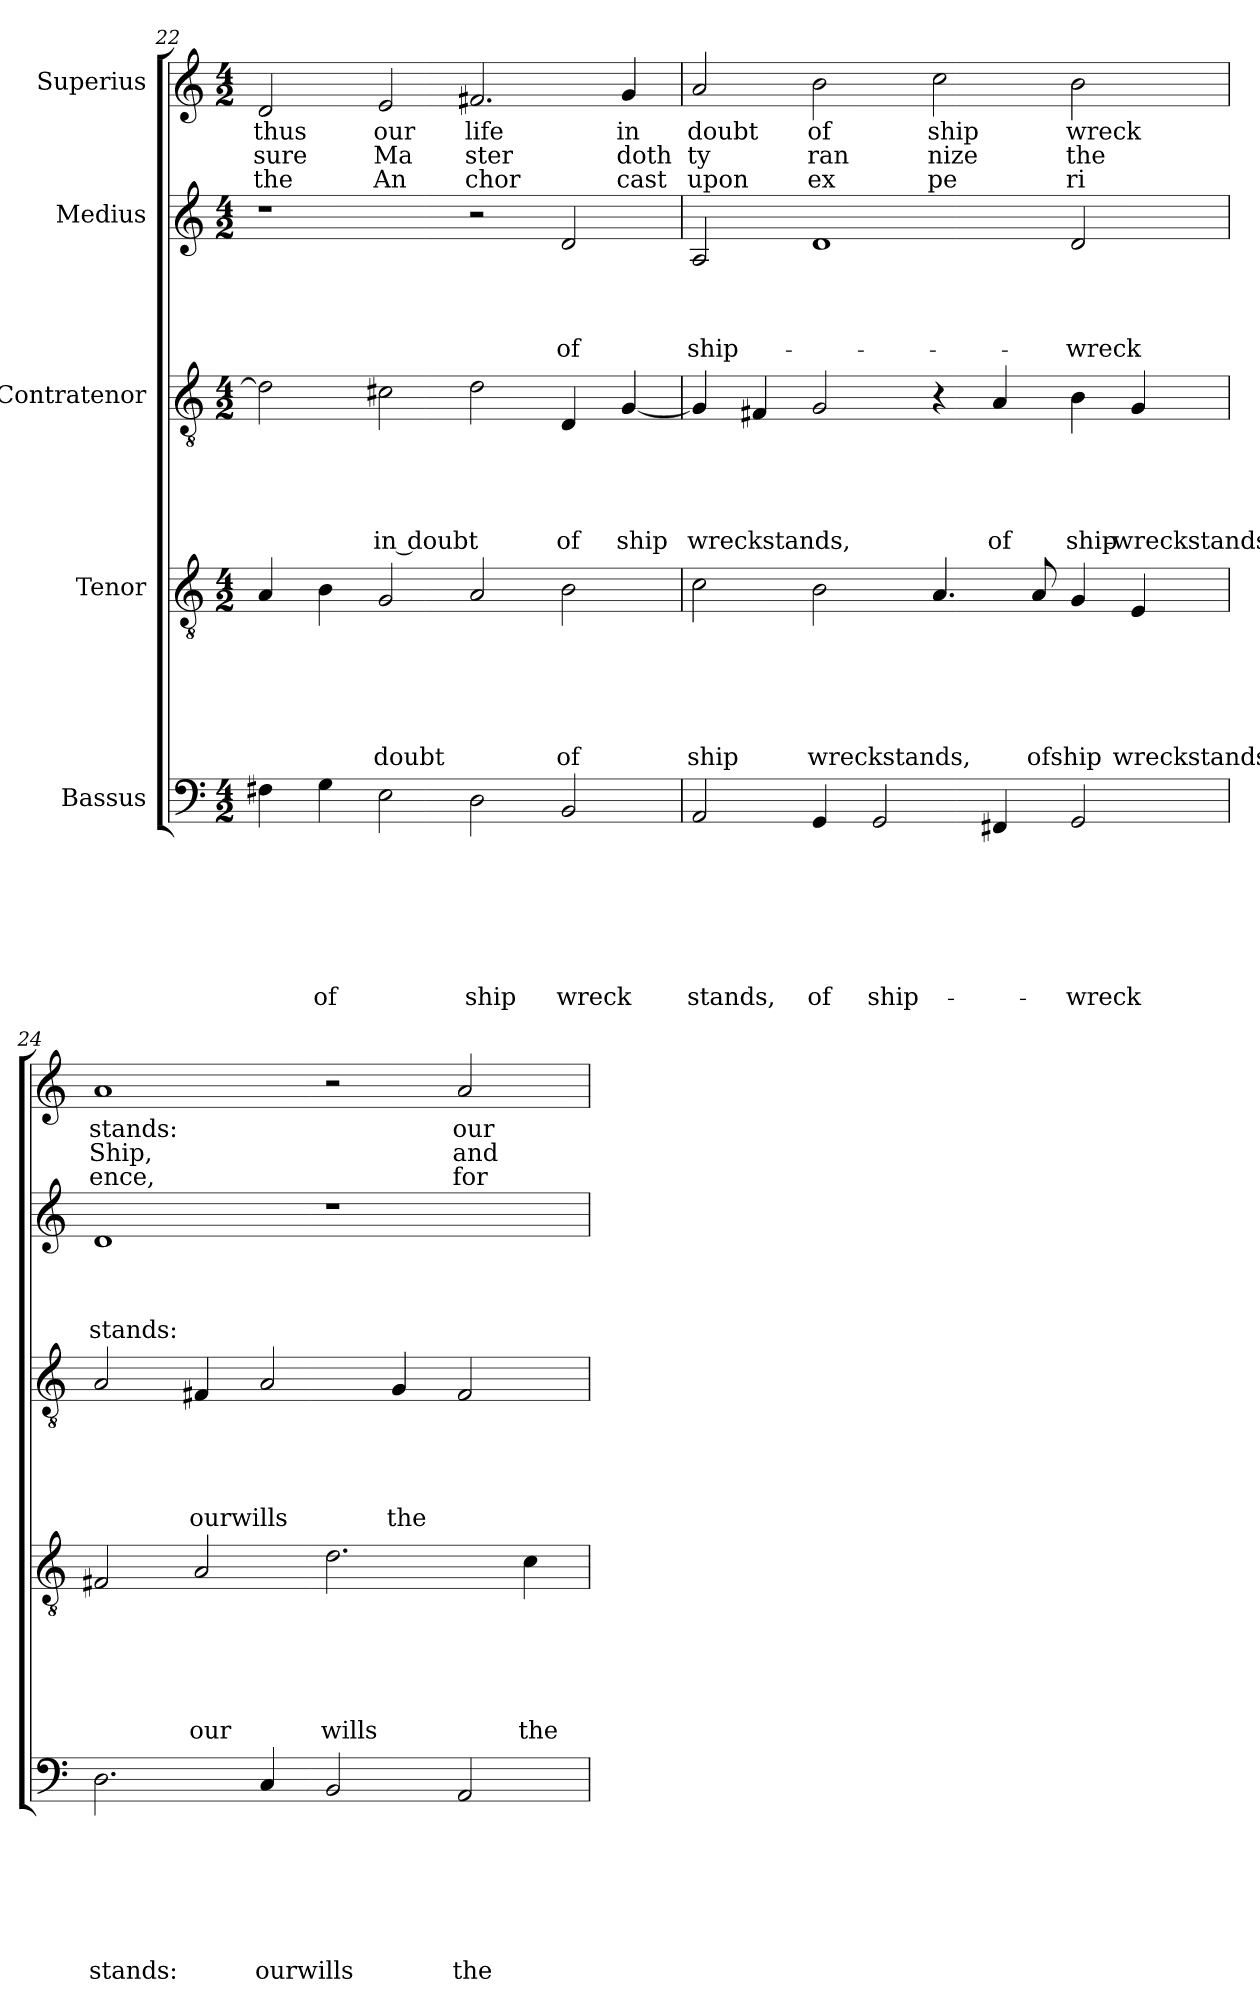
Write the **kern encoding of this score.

**kern	**text	**text	**text	**text	**text	**text	**text	**kern	**text	**text	**text	**text	**text	**text	**kern	**text	**text	**text	**text	**text	**kern	**text	**text	**text	**text	**kern	**text	**text	**text
*part5	*part5	*part5	*part5	*part5	*part5	*part5	*part5	*part4	*part4	*part4	*part4	*part4	*part4	*part4	*part3	*part3	*part3	*part3	*part3	*part3	*part2	*part2	*part2	*part2	*part2	*part1	*part1	*part1	*part1
*staff5	*staff5	*staff5	*staff5	*staff5	*staff5	*staff5	*staff5	*staff4	*staff4	*staff4	*staff4	*staff4	*staff4	*staff4	*staff3	*staff3	*staff3	*staff3	*staff3	*staff3	*staff2	*staff2	*staff2	*staff2	*staff2	*staff1	*staff1	*staff1	*staff1
*I"Bassus	*	*	*	*	*	*	*	*I"Tenor	*	*	*	*	*	*	*I"Contratenor	*	*	*	*	*	*I"Medius	*	*	*	*	*I"Superius	*	*	*
*clefF4	*	*	*	*	*	*	*	*clefGv2	*	*	*	*	*	*	*clefGv2	*	*	*	*	*	*clefG2	*	*	*	*	*clefG2	*	*	*
*k[]	*	*	*	*	*	*	*	*k[]	*	*	*	*	*	*	*k[]	*	*	*	*	*	*k[]	*	*	*	*	*k[]	*	*	*
*C:	*	*	*	*	*	*	*	*C:	*	*	*	*	*	*	*C:	*	*	*	*	*	*C:	*	*	*	*	*C:	*	*	*
*M4/2	*	*	*	*	*	*	*	*M4/2	*	*	*	*	*	*	*M4/2	*	*	*	*	*	*M4/2	*	*	*	*	*M4/2	*	*	*
=22	=22	=22	=22	=22	=22	=22	=22	=22	=22	=22	=22	=22	=22	=22	=22	=22	=22	=22	=22	=22	=22	=22	=22	=22	=22	=22	=22	=22	=22
!	!	!	!	!	!	!	!	!	!	!	!	!	!	!	!	!	!	!	!	!	!	!	!	!	!	!	!LO:LY:b	!LO:LY:b	!LO:LY:b
4F#X\	.	.	.	.	.	.	.	4A/	.	.	.	.	.	.	2d\]	.	.	.	.	.	1r	.	.	.	.	2d/	thus	sure	the
!	!	!	!	!	!	!	!LO:LY:b	!	!	!	!	!	!	!	!	!	!	!	!	!	!	!	!	!	!	!	!	!	!
4G\	.	.	.	.	.	.	of	4B\	.	.	.	.	.	.	.	.	.	.	.	.	.	.	.	.	.	.	.	.	.
!	!	!	!	!	!	!	!	!	!	!	!	!	!	!LO:LY:b	!	!	!	!	!	!LO:LY:b	!	!	!	!	!	!	!LO:LY:b	!LO:LY:b	!LO:LY:b
2E\	.	.	.	.	.	.	.	2G/	.	.	.	.	.	doubt	2c#X\	.	.	.	.	in doubt	.	.	.	.	.	2e/	our	Ma	An
!	!	!	!	!	!	!	!LO:LY:b	!	!	!	!	!	!	!	!	!	!	!	!	!	!	!	!	!	!	!	!LO:LY:b	!LO:LY:b	!LO:LY:b
2D\	.	.	.	.	.	.	ship	2A/	.	.	.	.	.	.	2d\	.	.	.	.	.	2r	.	.	.	.	2.f#X/	life	ster	chor
!	!	!	!	!	!	!	!LO:LY:b	!	!	!	!	!	!	!LO:LY:b	!	!	!	!	!	!LO:LY:b	!	!	!	!	!LO:LY:b	!	!	!	!
2BB/	.	.	.	.	.	.	wreck	2B\	.	.	.	.	.	of	4D/	.	.	.	.	of	2d/	.	.	.	of	.	.	.	.
!	!	!	!	!	!	!	!	!	!	!	!	!	!	!	!	!	!	!	!	!LO:LY:b	!	!	!	!	!	!	!LO:LY:b	!LO:LY:b	!LO:LY:b
.	.	.	.	.	.	.	.	.	.	.	.	.	.	.	[<4G/	.	.	.	.	ship	.	.	.	.	.	4g/	in	doth	cast
!!LO:LB:g=z
=23	=23	=23	=23	=23	=23	=23	=23	=23	=23	=23	=23	=23	=23	=23	=23	=23	=23	=23	=23	=23	=23	=23	=23	=23	=23	=23	=23	=23	=23
!	!	!	!	!	!	!	!LO:LY:b	!	!	!	!	!	!	!LO:LY:b	!	!	!	!	!	!LO:LY:b	!	!	!	!	!LO:LY:b	!	!LO:LY:b	!LO:LY:b	!LO:LY:b
2AA/	.	.	.	.	.	.	stands,	2c\	.	.	.	.	.	ship	4G/]	.	.	.	.	wreckstands,	2A/	.	.	.	ship-	2a/	doubt	ty	upon
.	.	.	.	.	.	.	.	.	.	.	.	.	.	.	4F#X/	.	.	.	.	.	.	.	.	.	.	.	.	.	.
!	!	!	!	!	!	!	!LO:LY:b	!	!	!	!	!	!	!LO:LY:b	!	!	!	!	!	!	!	!	!	!	!	!	!LO:LY:b	!LO:LY:b	!LO:LY:b
4GG/	.	.	.	.	.	.	of	2B\	.	.	.	.	.	wreckstands,	2G/	.	.	.	.	.	1d	.	.	.	.	2b\	of	ran	ex
!	!	!	!	!	!	!	!LO:LY:b	!	!	!	!	!	!	!	!	!	!	!	!	!	!	!	!	!	!	!	!	!	!
2GG/	.	.	.	.	.	.	ship-	.	.	.	.	.	.	.	.	.	.	.	.	.	.	.	.	.	.	.	.	.	.
!	!	!	!	!	!	!	!	!	!	!	!	!	!	!	!	!	!	!	!	!	!	!	!	!	!	!	!LO:LY:b	!LO:LY:b	!LO:LY:b
.	.	.	.	.	.	.	.	4.A/	.	.	.	.	.	.	4r	.	.	.	.	.	.	.	.	.	.	2cc\	ship	nize	pe
!	!	!	!	!	!	!	!	!	!	!	!	!	!	!	!	!	!	!	!	!LO:LY:b	!	!	!	!	!	!	!	!	!
4FF#X/	.	.	.	.	.	.	.	.	.	.	.	.	.	.	4A/	.	.	.	.	of	.	.	.	.	.	.	.	.	.
!	!	!	!	!	!	!	!	!	!	!	!	!	!	!LO:LY:b	!	!	!	!	!	!	!	!	!	!	!	!	!	!	!
.	.	.	.	.	.	.	.	8A/	.	.	.	.	.	ofship	.	.	.	.	.	.	.	.	.	.	.	.	.	.	.
!	!	!	!	!	!	!	!LO:LY:b	!	!	!	!	!	!	!	!	!	!	!	!	!LO:LY:b	!	!	!	!	!LO:LY:b	!	!LO:LY:b	!LO:LY:b	!LO:LY:b
2GG/	.	.	.	.	.	.	-wreck	4G/	.	.	.	.	.	.	4B\	.	.	.	.	ship-	2d/	.	.	.	-wreck	2b\	wreck	the	ri
!	!	!	!	!	!	!	!	!	!	!	!	!	!	!LO:LY:b	!	!	!	!	!	!LO:LY:b	!	!	!	!	!	!	!	!	!
.	.	.	.	.	.	.	.	4E/	.	.	.	.	.	wreckstands:	4G/	.	.	.	.	-wreckstands:	.	.	.	.	.	.	.	.	.
=24	=24	=24	=24	=24	=24	=24	=24	=24	=24	=24	=24	=24	=24	=24	=24	=24	=24	=24	=24	=24	=24	=24	=24	=24	=24	=24	=24	=24	=24
!	!	!	!	!	!	!	!LO:LY:b	!	!	!	!	!	!	!	!	!	!	!	!	!	!	!	!	!	!LO:LY:b	!	!LO:LY:b	!LO:LY:b	!LO:LY:b
2.D\	.	.	.	.	.	.	stands:	2F#X/	.	.	.	.	.	.	2A/	.	.	.	.	.	1d	.	.	.	stands:	1a	stands:	Ship,	ence,
!	!	!	!	!	!	!	!	!	!	!	!	!	!	!LO:LY:b	!	!	!	!	!	!LO:LY:b	!	!	!	!	!	!	!	!	!
.	.	.	.	.	.	.	.	2A/	.	.	.	.	.	our	4F#X/	.	.	.	.	ourwills	.	.	.	.	.	.	.	.	.
!	!	!	!	!	!	!	!LO:LY:b	!	!	!	!	!	!	!	!	!	!	!	!	!	!	!	!	!	!	!	!	!	!
4C/	.	.	.	.	.	.	ourwills	.	.	.	.	.	.	.	2A/	.	.	.	.	.	.	.	.	.	.	.	.	.	.
!	!	!	!	!	!	!	!	!	!	!	!	!	!	!LO:LY:b	!	!	!	!	!	!	!	!	!	!	!	!	!	!	!
2BB/	.	.	.	.	.	.	.	2.d\	.	.	.	.	.	wills	.	.	.	.	.	.	1r	.	.	.	.	2r	.	.	.
!	!	!	!	!	!	!	!	!	!	!	!	!	!	!	!	!	!	!	!	!LO:LY:b	!	!	!	!	!	!	!	!	!
.	.	.	.	.	.	.	.	.	.	.	.	.	.	.	4G/	.	.	.	.	the	.	.	.	.	.	.	.	.	.
!	!	!	!	!	!	!	!LO:LY:b	!	!	!	!	!	!	!	!	!	!	!	!	!	!	!	!	!	!	!	!LO:LY:b	!LO:LY:b	!LO:LY:b
2AA/	.	.	.	.	.	.	the	.	.	.	.	.	.	.	2F#/	.	.	.	.	.	.	.	.	.	.	2a/	our	and	for
!	!	!	!	!	!	!	!	!	!	!	!	!	!	!LO:LY:b	!	!	!	!	!	!	!	!	!	!	!	!	!	!	!
.	.	.	.	.	.	.	.	4c\	.	.	.	.	.	the	.	.	.	.	.	.	.	.	.	.	.	.	.	.	.
=	=	=	=	=	=	=	=	=	=	=	=	=	=	=	=	=	=	=	=	=	=	=	=	=	=	=	=	=	=
*-	*-	*-	*-	*-	*-	*-	*-	*-	*-	*-	*-	*-	*-	*-	*-	*-	*-	*-	*-	*-	*-	*-	*-	*-	*-	*-	*-	*-	*-
